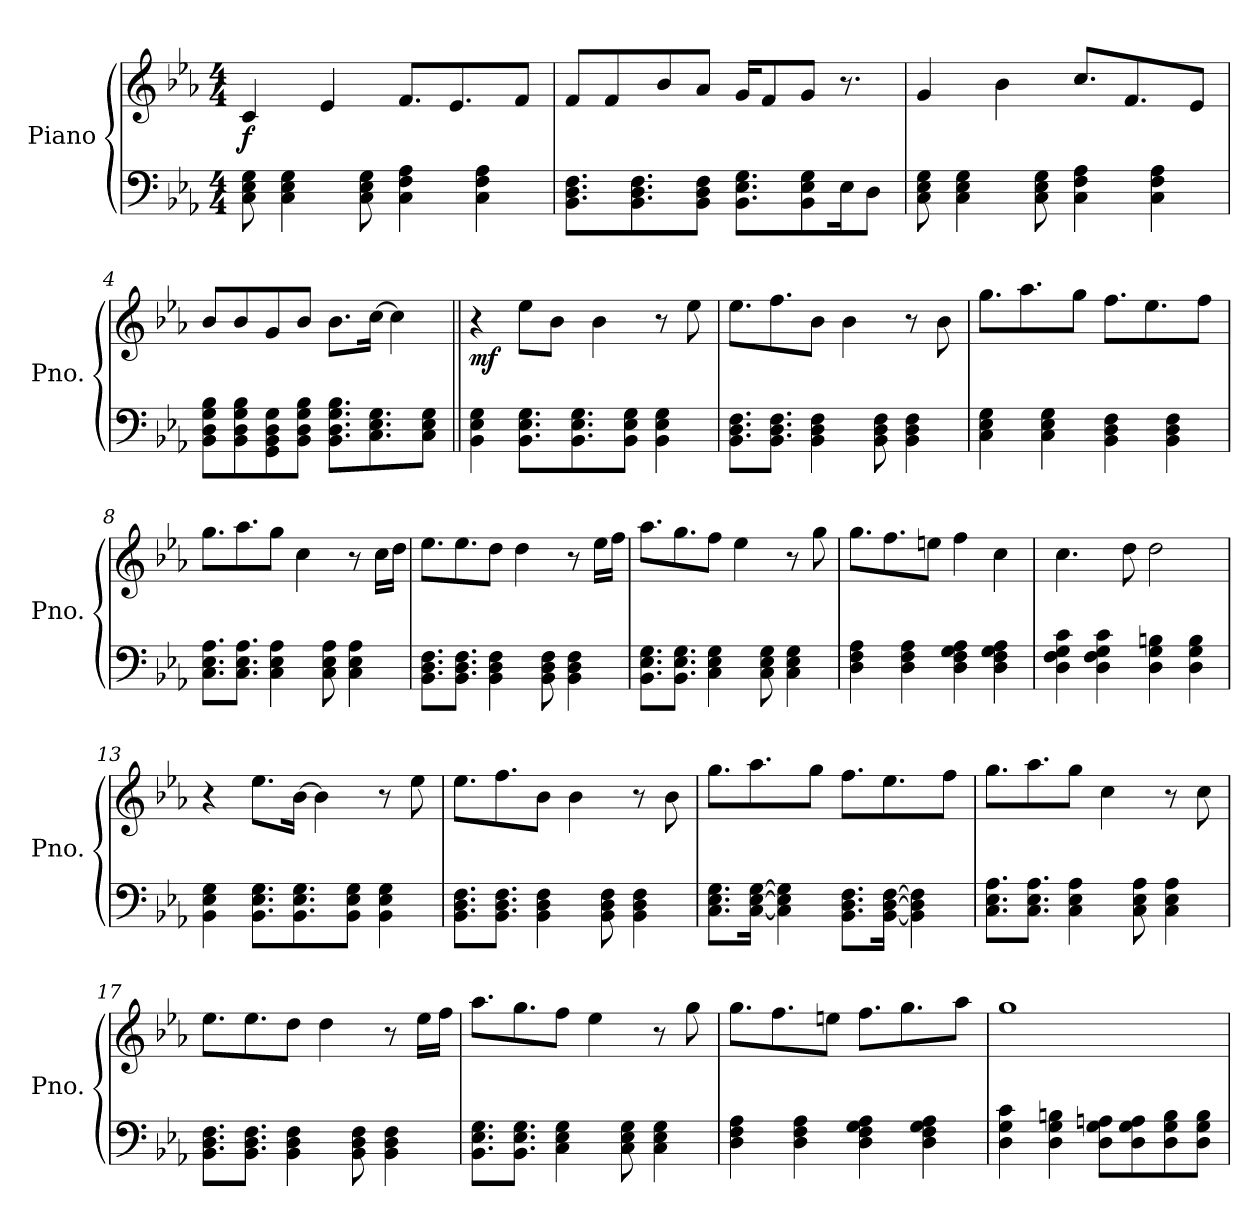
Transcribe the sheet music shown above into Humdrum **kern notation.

**kern	**kern	**dynam
*part1	*part1	*part1
*staff2	*staff1	*staff1/2
*I"Piano	*	*
*I'Pno.	*	*
*clefF4	*clefG2	*
*k[b-e-a-]	*k[b-e-a-]	*
*M4/4	*M4/4	*
*MM128	*MM128	*
=1	=1	=1
!	!	!LO:DY:b
8C\ 8E-\ 8G\	4c/	f
4C\ 4E-\ 4G\	.	.
.	4e-/	.
8C\ 8E-\ 8G\	.	.
4C\ 4F\ 4A-\	8.f/L	.
.	8.e-/	.
4C\ 4F\ 4A-\	.	.
.	8f/J	.
=2	=2	=2
8.BB-\ 8.D\ 8.F\L	8f/L	.
.	8f/	.
8.BB-\ 8.D\ 8.F\	.	.
.	8b-/	.
8BB-\ 8D\ 8F\J	8a-/J	.
8.BB-\ 8.E-\ 8.G\L	16g/KL	.
.	8f/	.
8BB-\ 8E-\ 8G\	8g/J	.
16E-\K	8.r	.
8D\J	.	.
=3	=3	=3
8C\ 8E-\ 8G\	4g/	.
4C\ 4E-\ 4G\	.	.
.	4b-\	.
8C\ 8E-\ 8G\	.	.
4C\ 4F\ 4A-\	8.cc/L	.
.	8.f/	.
4C\ 4F\ 4A-\	.	.
.	8e-/J	.
=4	=4	=4
8BB-\ 8D\ 8G\ 8B-\L	8b-/L	.
8BB-\ 8D\ 8G\ 8B-\	8b-/	.
8GG\ 8BB-\ 8D\ 8G\	8g/	.
8BB-\ 8D\ 8G\ 8B-\J	8b-/J	.
8.BB-\ 8.D\ 8.G\ 8.B-\L	8.b-\L	.
8.C\ 8.E-\ 8.G\	[16cc\Jk	.
.	4cc\]	.
8C\ 8E-\ 8G\J	.	.
!!LO:LB:g=z
=5||	=5||	=5||
!	!	!LO:DY:b
4BB-\ 4E-\ 4G\	4r	mf
8.BB-\ 8.E-\ 8.G\L	8ee-\L	.
.	8b-\J	.
8.BB-\ 8.E-\ 8.G\	.	.
.	4b-\	.
8BB-\ 8E-\ 8G\J	.	.
4BB-\ 4E-\ 4G\	8r	.
.	8ee-\	.
=6	=6	=6
8.BB-\ 8.D\ 8.F\L	8.ee-\L	.
8.BB-\ 8.D\ 8.F\J	8.ff\	.
4BB-\ 4D\ 4F\	8b-\J	.
.	4b-\	.
8BB-\ 8D\ 8F\	.	.
4BB-\ 4D\ 4F\	8r	.
.	8b-\	.
=7	=7	=7
4C\ 4E-\ 4G\	8.gg\L	.
.	8.aa-\	.
4C\ 4E-\ 4G\	.	.
.	8gg\J	.
4BB-\ 4D\ 4F\	8.ff\L	.
.	8.ee-\	.
4BB-\ 4D\ 4F\	.	.
.	8ff\J	.
=8	=8	=8
8.C\ 8.E-\ 8.A-\L	8.gg\L	.
8.C\ 8.E-\ 8.A-\J	8.aa-\	.
4C\ 4E-\ 4A-\	8gg\J	.
.	4cc\	.
8C\ 8E-\ 8A-\	.	.
4C\ 4E-\ 4A-\	8r	.
.	16cc\LL	.
.	16dd\JJ	.
!!LO:LB:g=z
=9	=9	=9
8.BB-\ 8.D\ 8.F\L	8.ee-\L	.
8.BB-\ 8.D\ 8.F\J	8.ee-\	.
4BB-\ 4D\ 4F\	8dd\J	.
.	4dd\	.
8BB-\ 8D\ 8F\	.	.
4BB-\ 4D\ 4F\	8r	.
.	16ee-\LL	.
.	16ff\JJ	.
=10	=10	=10
8.BB-\ 8.E-\ 8.G\L	8.aa-\L	.
8.BB-\ 8.E-\ 8.G\J	8.gg\	.
4C\ 4E-\ 4G\	8ff\J	.
.	4ee-\	.
8C\ 8E-\ 8G\	.	.
4C\ 4E-\ 4G\	8r	.
.	8gg\	.
=11	=11	=11
4D\ 4F\ 4A-\	8.gg\L	.
.	8.ff\	.
4D\ 4F\ 4A-\	.	.
.	8een\J	.
4D\ 4F\ 4G\ 4A-\	4ff\	.
4D\ 4F\ 4G\ 4A-\	4cc\	.
=12	=12	=12
4D\ 4F\ 4G\ 4c\	4.cc\	.
4D\ 4F\ 4G\ 4c\	.	.
.	8dd\	.
4D\ 4G\ 4Bn\	2dd\	.
4D\ 4G\ 4B\	.	.
!!LO:LB:g=z
=13	=13	=13
4BB-\ 4E-\ 4G\	4r	.
8.BB-\ 8.E-\ 8.G\L	8.ee-\L	.
8.BB-\ 8.E-\ 8.G\	[16b-\Jk	.
.	4b-\]	.
8BB-\ 8E-\ 8G\J	.	.
4BB-\ 4E-\ 4G\	8r	.
.	8ee-\	.
=14	=14	=14
8.BB-\ 8.D\ 8.F\L	8.ee-\L	.
8.BB-\ 8.D\ 8.F\J	8.ff\	.
4BB-\ 4D\ 4F\	8b-\J	.
.	4b-\	.
8BB-\ 8D\ 8F\	.	.
4BB-\ 4D\ 4F\	8r	.
.	8b-\	.
=15	=15	=15
8.C\ 8.E-\ 8.G\L	8.gg\L	.
[16C\ [16E-\ [16G\Jk	8.aa-\	.
4C\] 4E-\] 4G\]	.	.
.	8gg\J	.
8.BB-\ 8.D\ 8.F\L	8.ff\L	.
[16BB-\ [16D\ [16F\Jk	8.ee-\	.
4BB-\] 4D\] 4F\]	.	.
.	8ff\J	.
=16	=16	=16
8.C\ 8.E-\ 8.A-\L	8.gg\L	.
8.C\ 8.E-\ 8.A-\J	8.aa-\	.
4C\ 4E-\ 4A-\	8gg\J	.
.	4cc\	.
8C\ 8E-\ 8A-\	.	.
4C\ 4E-\ 4A-\	8r	.
.	8cc\	.
!!LO:LB:g=z
=17	=17	=17
8.BB-\ 8.D\ 8.F\L	8.ee-\L	.
8.BB-\ 8.D\ 8.F\J	8.ee-\	.
4BB-\ 4D\ 4F\	8dd\J	.
.	4dd\	.
8BB-\ 8D\ 8F\	.	.
4BB-\ 4D\ 4F\	8r	.
.	16ee-\LL	.
.	16ff\JJ	.
=18	=18	=18
8.BB-\ 8.E-\ 8.G\L	8.aa-\L	.
8.BB-\ 8.E-\ 8.G\J	8.gg\	.
4C\ 4E-\ 4G\	8ff\J	.
.	4ee-\	.
8C\ 8E-\ 8G\	.	.
4C\ 4E-\ 4G\	8r	.
.	8gg\	.
=19	=19	=19
4D\ 4F\ 4A-\	8.gg\L	.
.	8.ff\	.
4D\ 4F\ 4A-\	.	.
.	8een\J	.
4D\ 4F\ 4G\ 4A-\	8.ff\L	.
.	8.gg\	.
4D\ 4F\ 4G\ 4A-\	.	.
.	8aa-\J	.
=20	=20	=20
4D\ 4G\ 4c\	1gg	.
4D\ 4G\ 4Bn\	.	.
8D\ 8G\ 8An\L	.	.
8D\ 8G\ 8A\	.	.
8D\ 8G\ 8B\	.	.
8D\ 8G\ 8B\J	.	.
=	=	=
*-	*-	*-
